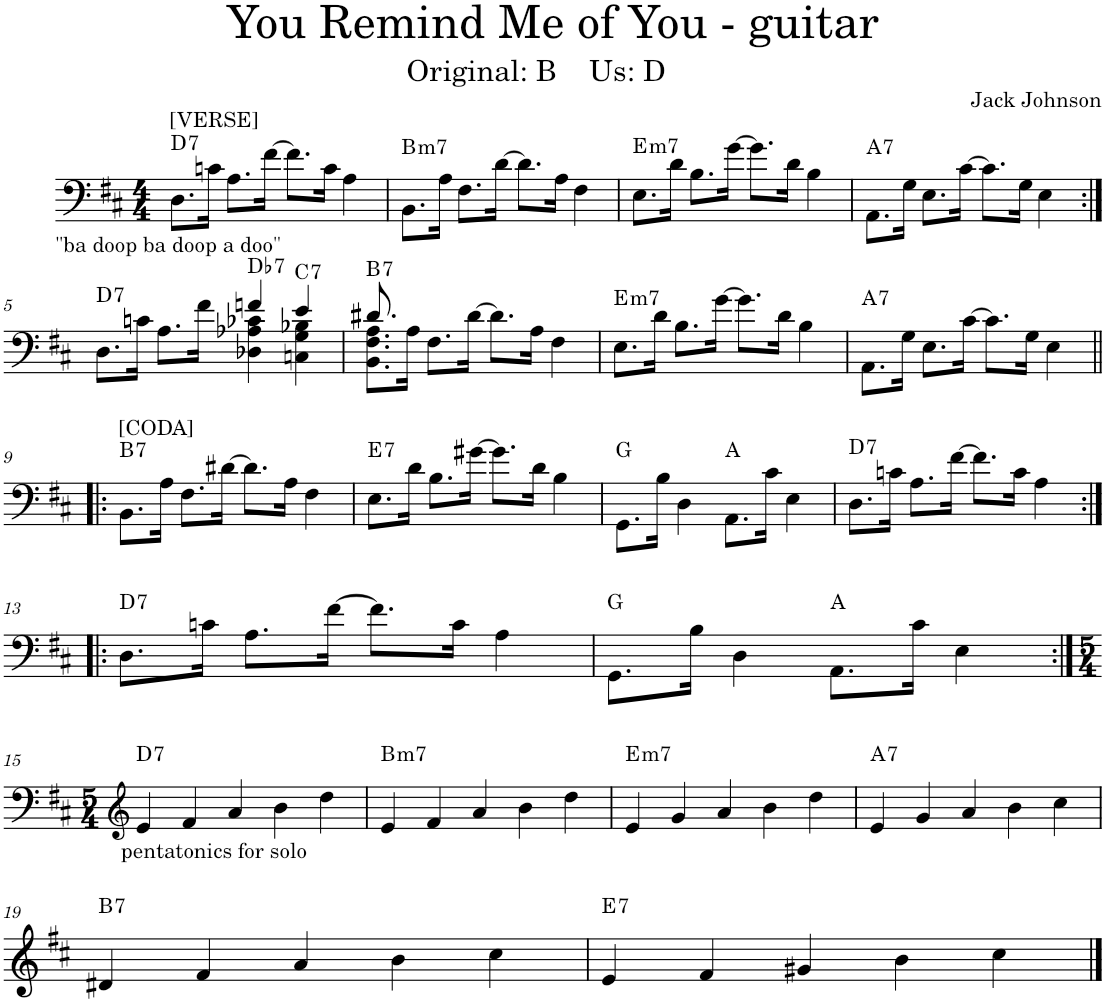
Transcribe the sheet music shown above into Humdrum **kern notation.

**kern	**harte
*part1	*part1
*staff1	*
*I"Piano	*
*I'Pno.	*
*clefF4	*
*k[f#c#]	*
*M4/4	*
=1	=1
!LO:TX:a:t=[VERSE]	!LO:H:kt=7
8.D\L	D:7
16cn\Jk	.
8.A\L	.
[16f#\Jk	.
8.f#\L]	.
16c\Jk	.
4A\	.
=2	=2
!	!LO:H:kt=m7
8.BB\L	B:min7
16A\Jk	.
8.F#\L	.
[16d\Jk	.
8.d\L]	.
16A\Jk	.
4F#\	.
=3	=3
!	!LO:H:kt=m7
8.E\L	E:min7
16d\Jk	.
8.B\L	.
[16g\Jk	.
8.g\L]	.
16d\Jk	.
4B\	.
=4	=4
!	!LO:H:kt=7
8.AA\L	A:7
16G\Jk	.
8.E\L	.
[16c#\Jk	.
8.c#\L]	.
16G\Jk	.
4E\	.
!!LO:LB:g=z
=5:|!	=5:|!
*^	*
!LO:TX:a:t="ba doop ba doop a doo"	!	!LO:H:kt=7
8.D\L	2ryy	D:7
16cn\Jk	.	.
8.A\L	.	.
16f#\Jk	.	.
!	!	!LO:H:kt=7
4fn/	4D-X\ 4A-X\ 4c-X\	Db:7
!	!	!LO:H:kt=7
4e/	4Cn\ 4G\ 4B-X\	C:7
=6	=6	=6
!	!	!LO:H:kt=7
8.d#X/	8.BB\ 8.F#\ 8.A\L	B:7
16ryy	16A\Jk	.
8.F#\L	4ryy	.
[16d#\Jk	.	.
8.d#\L]	2ryy	.
16A\Jk	.	.
4F#\	.	.
*v	*v	*
=7	=7
!	!LO:H:kt=m7
8.E\L	E:min7
16d\Jk	.
8.B\L	.
[16g\Jk	.
8.g\L]	.
16d\Jk	.
4B\	.
=8	=8
!	!LO:H:kt=7
8.AA\L	A:7
16G\Jk	.
8.E\L	.
[16c#\Jk	.
8.c#\L]	.
16G\Jk	.
4E\	.
!!LO:LB:g=z
=9!|:	=9!|:
!LO:TX:a:t=[CODA]	!LO:H:kt=7
8.BB\L	B:7
16A\Jk	.
8.F#\L	.
[16d#X\Jk	.
8.d#\L]	.
16A\Jk	.
4F#\	.
=10	=10
!	!LO:H:kt=7
8.E\L	E:7
16d\Jk	.
8.B\L	.
[16g#X\Jk	.
8.g#\L]	.
16d\Jk	.
4B\	.
=11	=11
8.GG\L	G:maj
16B\Jk	.
4D\	.
8.AA\L	A:maj
16c#\Jk	.
4E\	.
=12	=12
!	!LO:H:kt=7
8.D\L	D:7
16cn\Jk	.
8.A\L	.
[16f#\Jk	.
8.f#\L]	.
16c\Jk	.
4A\	.
!!LO:LB:g=z
=13:|!|:	=13:|!|:
!	!LO:H:kt=7
8.D\L	D:7
16cn\Jk	.
8.A\L	.
[16f#\Jk	.
8.f#\L]	.
16c\Jk	.
4A\	.
=14	=14
8.GG\L	G:maj
16B\Jk	.
4D\	.
8.AA\L	A:maj
16c#\Jk	.
4E\	.
!!LO:LB:g=z
=15:|!	=15:|!
*clefG2	*
*M5/4	*
!LO:TX:b:t=pentatonics for solo	!LO:H:kt=7
4e/	D:7
4f#/	.
4a/	.
4b\	.
4dd\	.
=16	=16
!	!LO:H:kt=m7
4e/	B:min7
4f#/	.
4a/	.
4b\	.
4dd\	.
=17	=17
!	!LO:H:kt=m7
4e/	E:min7
4g/	.
4a/	.
4b\	.
4dd\	.
=18	=18
!	!LO:H:kt=7
4e/	A:7
4g/	.
4a/	.
4b\	.
4cc#\	.
!!LO:LB:g=z
=19	=19
!	!LO:H:kt=7
4d#X/	B:7
4f#/	.
4a/	.
4b\	.
4cc#\	.
=20	=20
!	!LO:H:kt=7
4e/	E:7
4f#/	.
4g#X/	.
4b\	.
4cc#\	.
==	==
*-	*-
